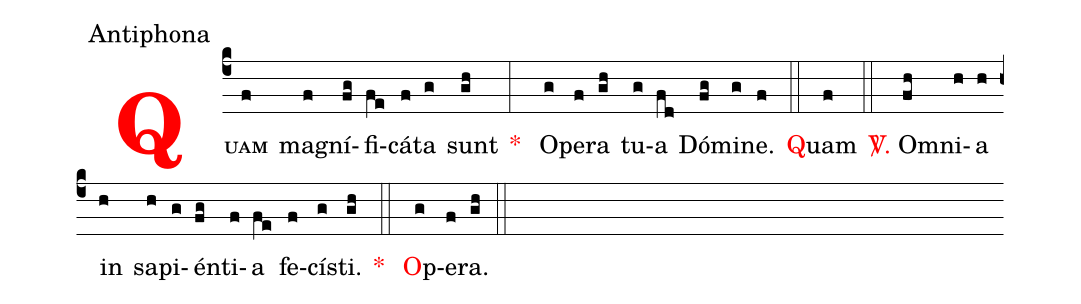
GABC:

office-part: Antiphona;
%%
<v>\bf\textcolor{red}{Q}</v><v>\sc{uam}</v>(c4f) mag(f)ní(fg)fi(fe)cá(f)ta(g) sunt(gh) <v>\textcolor{red}{*}</v> (:) Op(g)er(f)a(gh) tu(g)a(fd) Dó(fg)mi(g)ne.(f) (::) <v>\textcolor{red}{Q}</v>uam(f)(::) <v>\textcolor{red}{\Vbar.}</v> Om(fh)ni(h)a(h) in(h) sa(h)pi(g)én(fg)ti(f)a(fe) fe(f)cís(g)ti.(gh) <v>\textcolor{red}{*}</v> (::) <v>\textcolor{red}{O}</v>p(g)er(f)a.(gh) (::)
